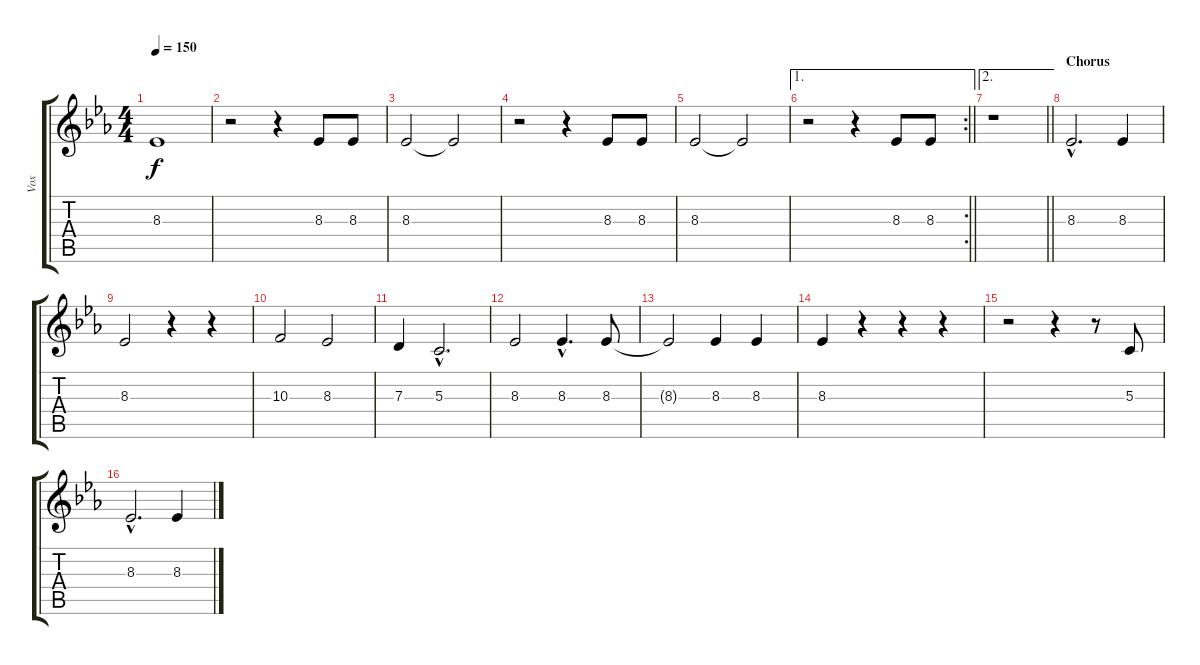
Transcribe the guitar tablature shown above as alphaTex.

\track ("Vox" "Vox") {instrument clarinet}
\staff {score tabs}
\tuning (E4 C4 G3 C3 G2 C2) {hide}
\ts (4 4)
\tempo 150
\clef g2
\ks cminor
8.3.1{dy f} |
r.2 r.4 8.3.8 8.3.8 |
8.3.2 8.3{t}.2 |
r.2 r.4 8.3.8 8.3.8 |
8.3.2 8.3{t}.2 |
\ae 1
\rc 2
\barLineRight lightlight
r.2 r.4 8.3.8 8.3.8 |
\ae 2
\barLineRight lightlight
r.1 |
\section ("" "Chorus")
8.3{hac}.2{d} 8.3.4 |
8.3.2 r.4 r.4 |
10.3.2 8.3.2 |
7.3.4 5.3{hac}.2{d} |
8.3.2 8.3{hac}.4{d} 8.3.8 |
8.3{t}.2 8.3.4 8.3.4 |
8.3.4 r.4 r.4 r.4 |
r.2 r.4 r.8 5.3.8 |
8.3{hac}.2{d} 8.3.4
